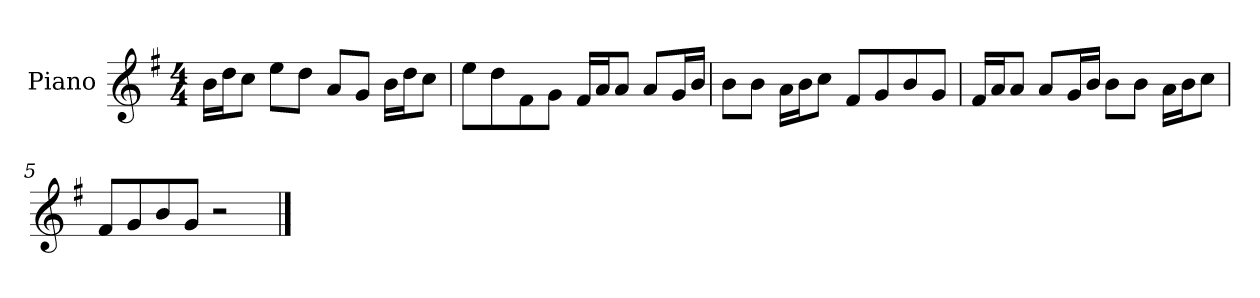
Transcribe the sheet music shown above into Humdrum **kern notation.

**kern
*part1
*staff1
*I"Piano
*I'P-no
*clefG2
*k[f#]
*M4/4
*MM90
=1
16b\LL
16dd\J
8cc\J
8ee\L
8dd\J
8a/L
8g/J
16b\LL
16dd\J
8cc\J
=2
8ee\L
8dd\
8f#\
8g\J
16f#/LL
16a/J
8a/J
8a/L
16g/L
16b/JJ
=3
8b\L
8b\J
16a\LL
16b\J
8cc\J
8f#/L
8g/
8b/
8g/J
=4
16f#/LL
16a/J
8a/J
8a/L
16g/L
16b/JJ
8b\L
8b\J
16a\LL
16b\J
8cc\J
!!LO:LB:g=z
=5
8f#/L
8g/
8b/
8g/J
2r
==
*-
